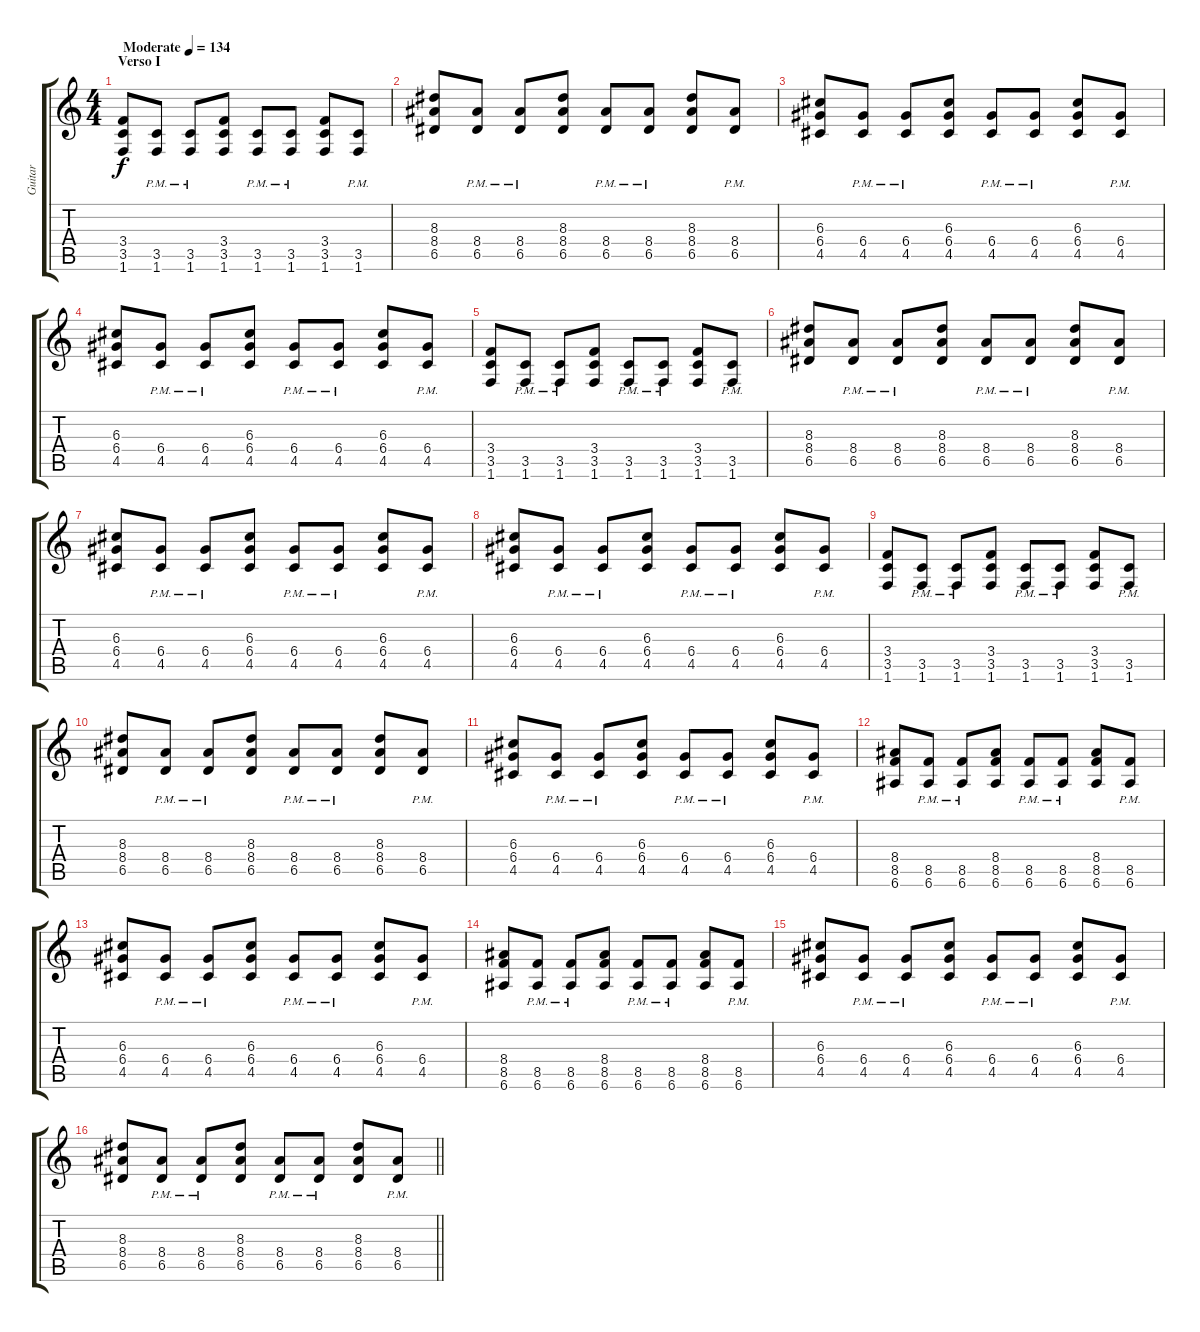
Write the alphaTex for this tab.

\track ("Guitar" "Guitar") {instrument overdrivenguitar}
\staff {score tabs}
\tuning (E4 B3 G3 D3 A2 E2) {hide}
\ts (4 4)
\section ("" "Verso I")
\tempo (134 "Moderate")
\clef g2
\ks c
(3.4 3.5 1.6).8{dy f instrument overdrivenguitar} (3.5{pm} 1.6{pm}).8 (3.5{pm} 1.6{pm}).8 (3.4 3.5 1.6).8 (3.5{pm} 1.6{pm}).8 (3.5{pm} 1.6{pm}).8 (3.4 3.5 1.6).8 (3.5 1.6{pm}).8 |
(8.3 8.4 6.5).8 (8.4 6.5{pm}).8 (8.4 6.5{pm}).8 (8.3 8.4 6.5).8 (8.4 6.5{pm}).8 (8.4 6.5{pm}).8 (8.3 8.4 6.5).8 (8.4 6.5{pm}).8 |
(6.3 6.4 4.5).8 (6.4 4.5{pm}).8 (6.4 4.5{pm}).8 (6.3 6.4 4.5).8 (6.4 4.5{pm}).8 (6.4 4.5{pm}).8 (6.3 6.4 4.5).8 (6.4 4.5{pm}).8 |
(6.3 6.4 4.5).8 (6.4 4.5{pm}).8 (6.4 4.5{pm}).8 (6.3 6.4 4.5).8 (6.4 4.5{pm}).8 (6.4 4.5{pm}).8 (6.3 6.4 4.5).8 (6.4 4.5{pm}).8 |
(3.4 3.5 1.6).8 (3.5{pm} 1.6{pm}).8 (3.5{pm} 1.6{pm}).8 (3.4 3.5 1.6).8 (3.5{pm} 1.6{pm}).8 (3.5{pm} 1.6{pm}).8 (3.4 3.5 1.6).8 (3.5 1.6{pm}).8 |
(8.3 8.4 6.5).8 (8.4 6.5{pm}).8 (8.4 6.5{pm}).8 (8.3 8.4 6.5).8 (8.4 6.5{pm}).8 (8.4 6.5{pm}).8 (8.3 8.4 6.5).8 (8.4 6.5{pm}).8 |
(6.3 6.4 4.5).8 (6.4 4.5{pm}).8 (6.4 4.5{pm}).8 (6.3 6.4 4.5).8 (6.4 4.5{pm}).8 (6.4 4.5{pm}).8 (6.3 6.4 4.5).8 (6.4 4.5{pm}).8 |
(6.3 6.4 4.5).8 (6.4 4.5{pm}).8 (6.4 4.5{pm}).8 (6.3 6.4 4.5).8 (6.4 4.5{pm}).8 (6.4 4.5{pm}).8 (6.3 6.4 4.5).8 (6.4 4.5{pm}).8 |
(3.4 3.5 1.6).8 (3.5{pm} 1.6{pm}).8 (3.5{pm} 1.6{pm}).8 (3.4 3.5 1.6).8 (3.5{pm} 1.6{pm}).8 (3.5{pm} 1.6{pm}).8 (3.4 3.5 1.6).8 (3.5 1.6{pm}).8 |
(8.3 8.4 6.5).8 (8.4 6.5{pm}).8 (8.4 6.5{pm}).8 (8.3 8.4 6.5).8 (8.4 6.5{pm}).8 (8.4 6.5{pm}).8 (8.3 8.4 6.5).8 (8.4 6.5{pm}).8 |
(6.3 6.4 4.5).8 (6.4 4.5{pm}).8 (6.4 4.5{pm}).8 (6.3 6.4 4.5).8 (6.4 4.5{pm}).8 (6.4 4.5{pm}).8 (6.3 6.4 4.5).8 (6.4 4.5{pm}).8 |
(8.4 8.5 6.6).8 (8.5{pm} 6.6).8 (8.5{pm} 6.6).8 (8.4 8.5 6.6).8 (8.5{pm} 6.6).8 (8.5{pm} 6.6).8 (8.4 8.5 6.6).8 (8.5{pm} 6.6).8 |
(6.3 6.4 4.5).8 (6.4 4.5{pm}).8 (6.4 4.5{pm}).8 (6.3 6.4 4.5).8 (6.4 4.5{pm}).8 (6.4 4.5{pm}).8 (6.3 6.4 4.5).8 (6.4 4.5{pm}).8 |
(8.4 8.5 6.6).8 (8.5{pm} 6.6).8 (8.5{pm} 6.6).8 (8.4 8.5 6.6).8 (8.5{pm} 6.6).8 (8.5{pm} 6.6).8 (8.4 8.5 6.6).8 (8.5{pm} 6.6).8 |
(6.3 6.4 4.5).8 (6.4 4.5{pm}).8 (6.4 4.5{pm}).8 (6.3 6.4 4.5).8 (6.4 4.5{pm}).8 (6.4 4.5{pm}).8 (6.3 6.4 4.5).8 (6.4 4.5{pm}).8 |
\barLineRight lightlight
(8.3 8.4 6.5).8 (8.4 6.5{pm}).8 (8.4 6.5{pm}).8 (8.3 8.4 6.5).8 (8.4 6.5{pm}).8 (8.4 6.5{pm}).8 (8.3 8.4 6.5).8 (8.4 6.5{pm}).8
